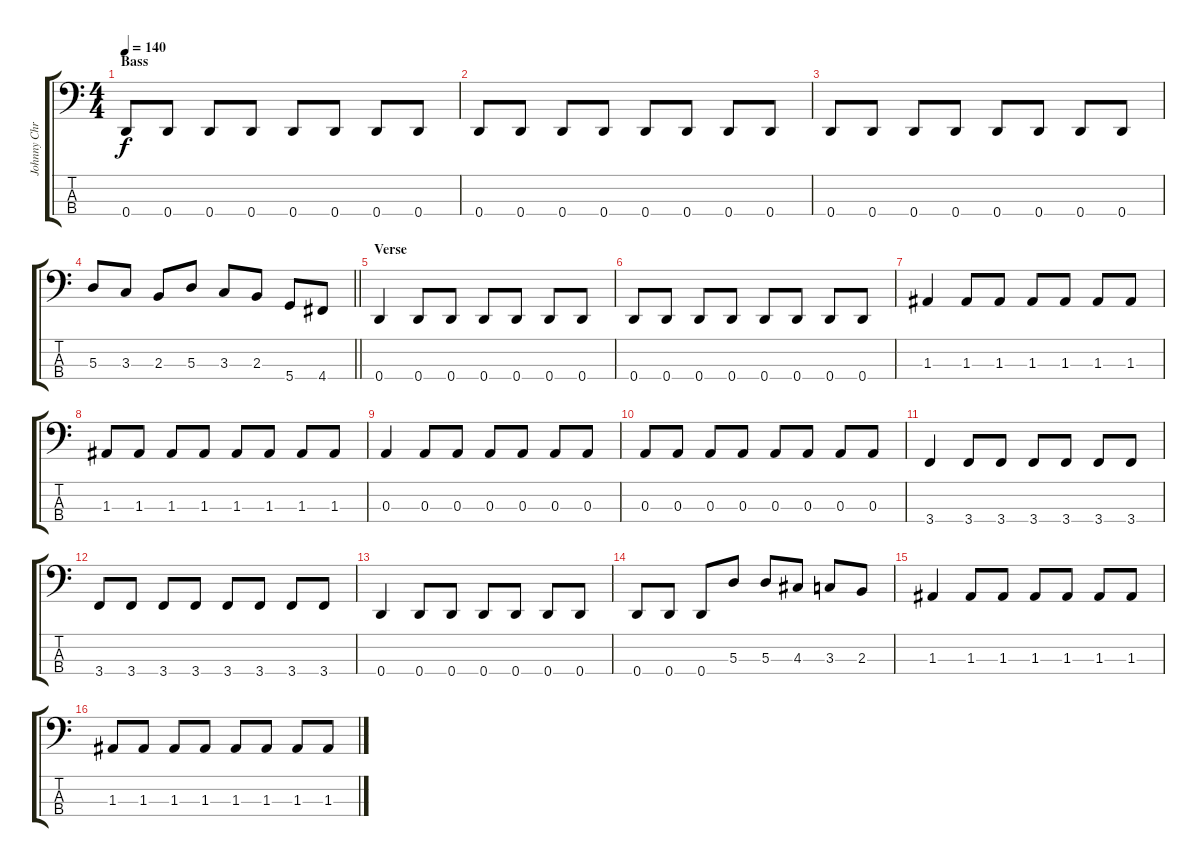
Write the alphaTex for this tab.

\track ("Johnny Christ" "Johnny Chr") {instrument electricbassfinger}
\staff {score tabs}
\tuning (G2 D2 A1 D1) {hide}
\ts (4 4)
\section ("" "Bass")
\tempo 140
\clef f4
\ks c
0.4.8{dy f} 0.4.8 0.4.8 0.4.8 0.4.8 0.4.8 0.4.8 0.4.8 |
0.4.8 0.4.8 0.4.8 0.4.8 0.4.8 0.4.8 0.4.8 0.4.8 |
0.4.8 0.4.8 0.4.8 0.4.8 0.4.8 0.4.8 0.4.8 0.4.8 |
\barLineRight lightlight
5.3.8 3.3.8 2.3.8 5.3.8 3.3.8 2.3.8 5.4.8 4.4.8 |
\section ("" "Verse")
0.4.4 0.4.8 0.4.8 0.4.8 0.4.8 0.4.8 0.4.8 |
0.4.8 0.4.8 0.4.8 0.4.8 0.4.8 0.4.8 0.4.8 0.4.8 |
1.3.4 1.3.8 1.3.8 1.3.8 1.3.8 1.3.8 1.3.8 |
1.3.8 1.3.8 1.3.8 1.3.8 1.3.8 1.3.8 1.3.8 1.3.8 |
0.3.4 0.3.8 0.3.8 0.3.8 0.3.8 0.3.8 0.3.8 |
0.3.8 0.3.8 0.3.8 0.3.8 0.3.8 0.3.8 0.3.8 0.3.8 |
3.4.4 3.4.8 3.4.8 3.4.8 3.4.8 3.4.8 3.4.8 |
3.4.8 3.4.8 3.4.8 3.4.8 3.4.8 3.4.8 3.4.8 3.4.8 |
0.4.4 0.4.8 0.4.8 0.4.8 0.4.8 0.4.8 0.4.8 |
0.4.8 0.4.8 0.4.8 5.3.8 5.3.8 4.3.8 3.3.8 2.3.8 |
1.3.4 1.3.8 1.3.8 1.3.8 1.3.8 1.3.8 1.3.8 |
1.3.8 1.3.8 1.3.8 1.3.8 1.3.8 1.3.8 1.3.8 1.3.8
